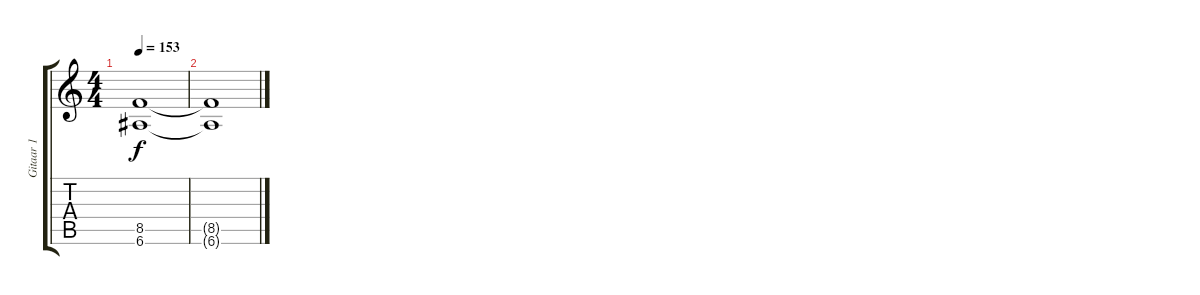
\track ("Gitaar 1" "Gitaar 1") {instrument distortionguitar}
\staff {score tabs}
\tuning (E4 B3 G3 D3 A2 E2) {hide}
\ts (4 4)
\tempo 153
\clef g2
\ks c
(8.5 6.6).1{dy f} |
(8.5{t} 6.6{t}).1
